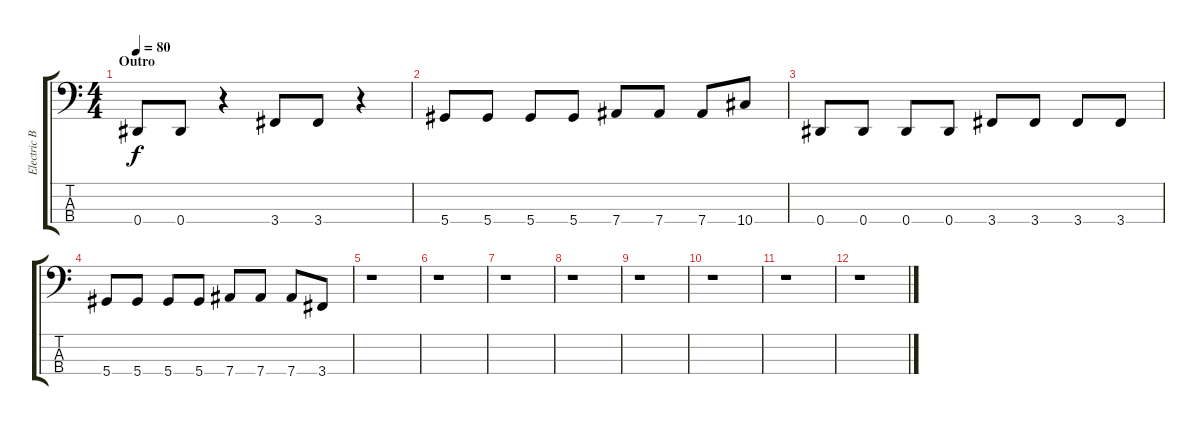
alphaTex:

\track ("Electric Bass" "Electric B") {instrument electricbassfinger}
\staff {score tabs}
\tuning (Gb2 Db2 Ab1 Eb1) {hide}
\ts (4 4)
\section ("" "Outro")
\tempo 80
\clef f4
\ks c
0.4.8{dy f} 0.4.8 r.4 3.4.8 3.4.8 r.4 |
5.4.8 5.4.8 5.4.8 5.4.8 7.4.8 7.4.8 7.4.8 10.4.8 |
0.4.8 0.4.8 0.4.8 0.4.8 3.4.8 3.4.8 3.4.8 3.4.8 |
5.4.8 5.4.8 5.4.8 5.4.8 7.4.8 7.4.8 7.4.8 3.4.8 |
r.1 |
r.1 |
r.1 |
r.1 |
r.1 |
r.1 |
r.1 |
r.1
